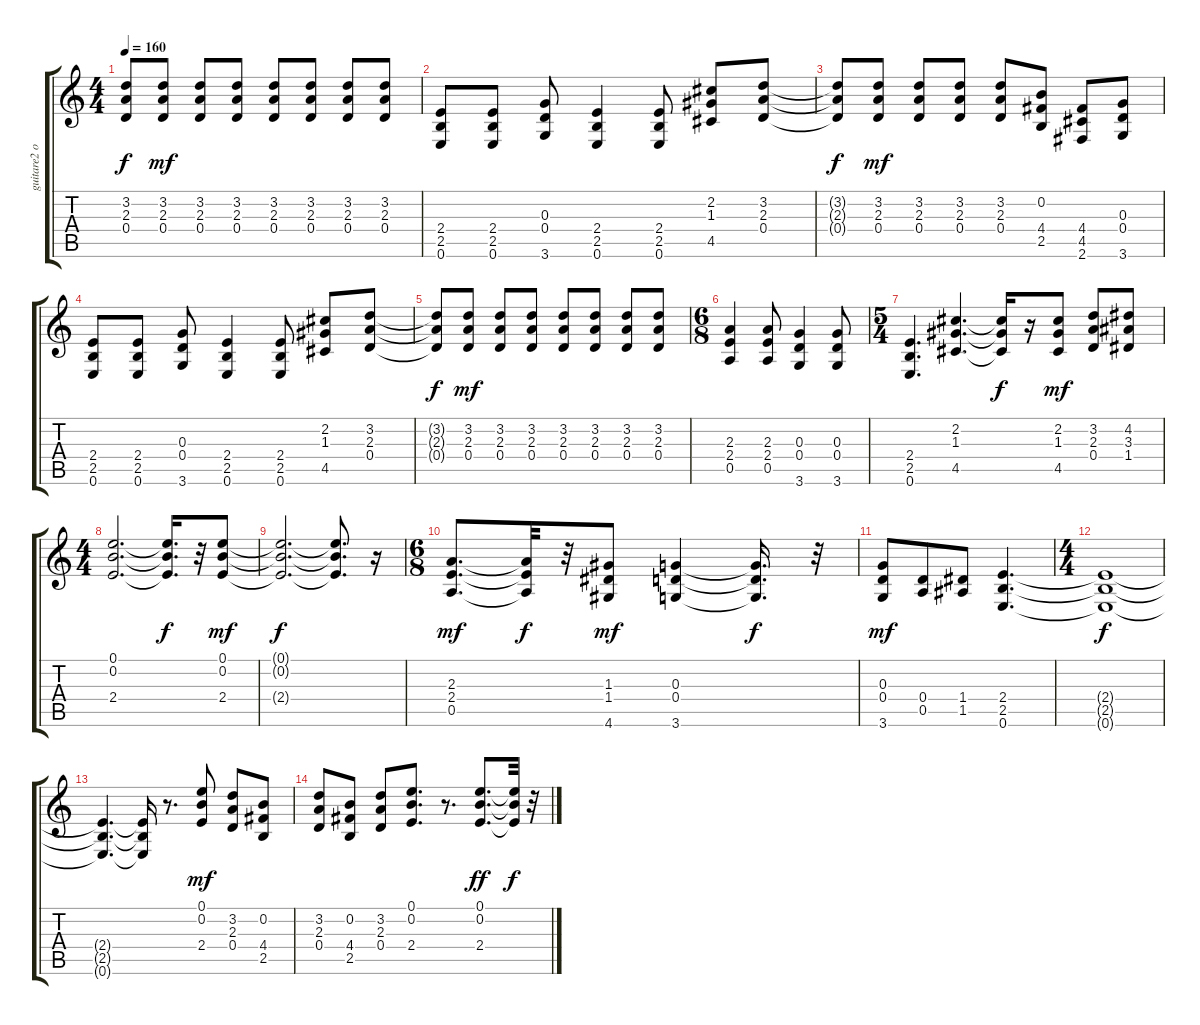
\track ("guitare2 overdrive" "guitare2 o") {instrument overdrivenguitar}
\staff {score tabs}
\tuning (E4 B3 G3 D3 A2 E2) {hide}
\ts (4 4)
\tempo 160
\clef g2
\ks c
(3.2{t} 2.3{t} 0.4{t}).8{dy f} (3.2 2.3 0.4).8{dy mf} (3.2 2.3 0.4).8 (3.2 2.3 0.4).8 (3.2 2.3 0.4).8 (3.2 2.3 0.4).8 (3.2 2.3 0.4).8 (3.2 2.3 0.4).8 |
(2.4 2.5 0.6).8 (2.4 2.5 0.6).8 (0.3 0.4 3.6).8 (2.4 2.5 0.6).4 (2.4 2.5 0.6).8 (2.2 1.3 4.5).8 (3.2 2.3 0.4).8 |
(3.2{t} 2.3{t} 0.4{t}).8{dy f} (3.2 2.3 0.4).8{dy mf} (3.2 2.3 0.4).8 (3.2 2.3 0.4).8 (3.2 2.3 0.4).8 (0.2 4.4 2.5).8 (4.4 4.5 2.6).8 (0.3 0.4 3.6).8 |
(2.4 2.5 0.6).8 (2.4 2.5 0.6).8 (0.3 0.4 3.6).8 (2.4 2.5 0.6).4 (2.4 2.5 0.6).8 (2.2 1.3 4.5).8 (3.2 2.3 0.4).8 |
(3.2{t} 2.3{t} 0.4{t}).8{dy f} (3.2 2.3 0.4).8{dy mf} (3.2 2.3 0.4).8 (3.2 2.3 0.4).8 (3.2 2.3 0.4).8 (3.2 2.3 0.4).8 (3.2 2.3 0.4).8 (3.2 2.3 0.4).8 |
\ts (6 8)
(2.3 2.4 0.5).4 (2.3 2.4 0.5).8 (0.3 0.4 3.6).4 (0.3 0.4 3.6).8 |
\ts (5 4)
(2.4 2.5 0.6).4{d} (2.2 1.3 4.5).4{d} (2.2{t} 1.3{t} 4.5{t}).16{dy f} r.16 (2.2 1.3 4.5).8{dy mf} (3.2 2.3 0.4).8 (4.2 3.3 1.4).8 |
\ts (4 4)
(0.1 0.2 2.4).2{d} (0.1{t} 0.2{t} 2.4{t}).16{d dy f} r.32 (0.1 0.2 2.4).8{dy mf} |
(0.1{t} 0.2{t} 2.4{t}).2{d dy f} (0.1{t} 0.2{t} 2.4{t}).8{d} r.16 |
\ts (6 8)
(2.3 2.4 0.5).8{d dy mf} (2.3{t} 2.4{t} 0.5{t}).32{dy f} r.32 (1.3 1.4 4.6).8{dy mf} (0.3 0.4 3.6).4 (0.3{t} 0.4{t} 3.6{t}).16{d dy f} r.32 |
(0.3 0.4 3.6).8{dy mf} (0.4 0.5).8 (1.4 1.5).8 (2.4 2.5 0.6).4{d} |
\ts (4 4)
(2.4{t} 2.5{t} 0.6{t}).1{dy f} |
(2.4{t} 2.5{t} 0.6{t}).4{d} (2.4{t} 2.5{t} 0.6{t}).16 r.8{d} (0.1 0.2 2.4).8{dy mf} (3.2 2.3 0.4).8 (0.2 4.4 2.5).8 |
(3.2 2.3 0.4).8 (0.2 4.4 2.5).8 (3.2 2.3 0.4).8 (0.1 0.2 2.4).8{d} r.8{d} (0.1 0.2 2.4).8{d dy ff} (0.1{t} 0.2{t} 2.4{t}).32{dy f} r.32
